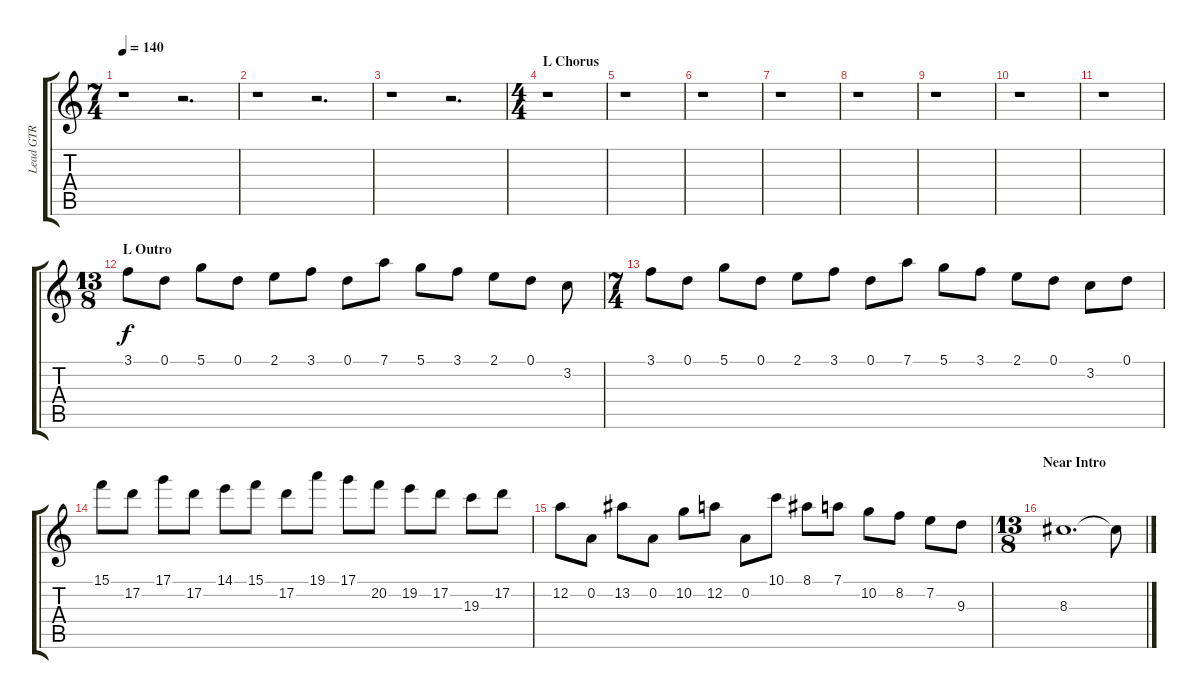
\track ("Lead GTR" "Lead GTR") {instrument overdrivenguitar}
\staff {score tabs}
\tuning (D4 A3 F3 C3 G2 D2) {hide}
\ts (7 4)
\tempo 140
\clef g2
\ks aminor
r.1{dy f} r.2{d} |
r.1 r.2{d} |
r.1 r.2{d} |
\ts (4 4)
\section ("" "L Chorus")
r.1 |
r.1 |
r.1 |
r.1 |
r.1 |
r.1 |
r.1 |
r.1 |
\ts (13 8)
\section ("" "L Outro")
3.1.8 0.1.8 5.1.8 0.1.8 2.1.8 3.1.8 0.1.8 7.1.8 5.1.8 3.1.8 2.1.8 0.1.8 3.2.8 |
\ts (7 4)
3.1.8 0.1.8 5.1.8 0.1.8 2.1.8 3.1.8 0.1.8 7.1.8 5.1.8 3.1.8 2.1.8 0.1.8 3.2.8 0.1.8 |
15.1.8 17.2.8 17.1.8 17.2.8 14.1.8 15.1.8 17.2.8 19.1.8 17.1.8 20.2.8 19.2.8 17.2.8 19.3.8 17.2.8 |
12.2.8 0.2.8 13.2.8 0.2.8 10.2.8 12.2.8 0.2.8 10.1.8 8.1.8 7.1.8 10.2.8 8.2.8 7.2.8 9.3.8 |
\ts (13 8)
\section ("" "Near Intro")
8.3.1{d} 8.3{t}.8
